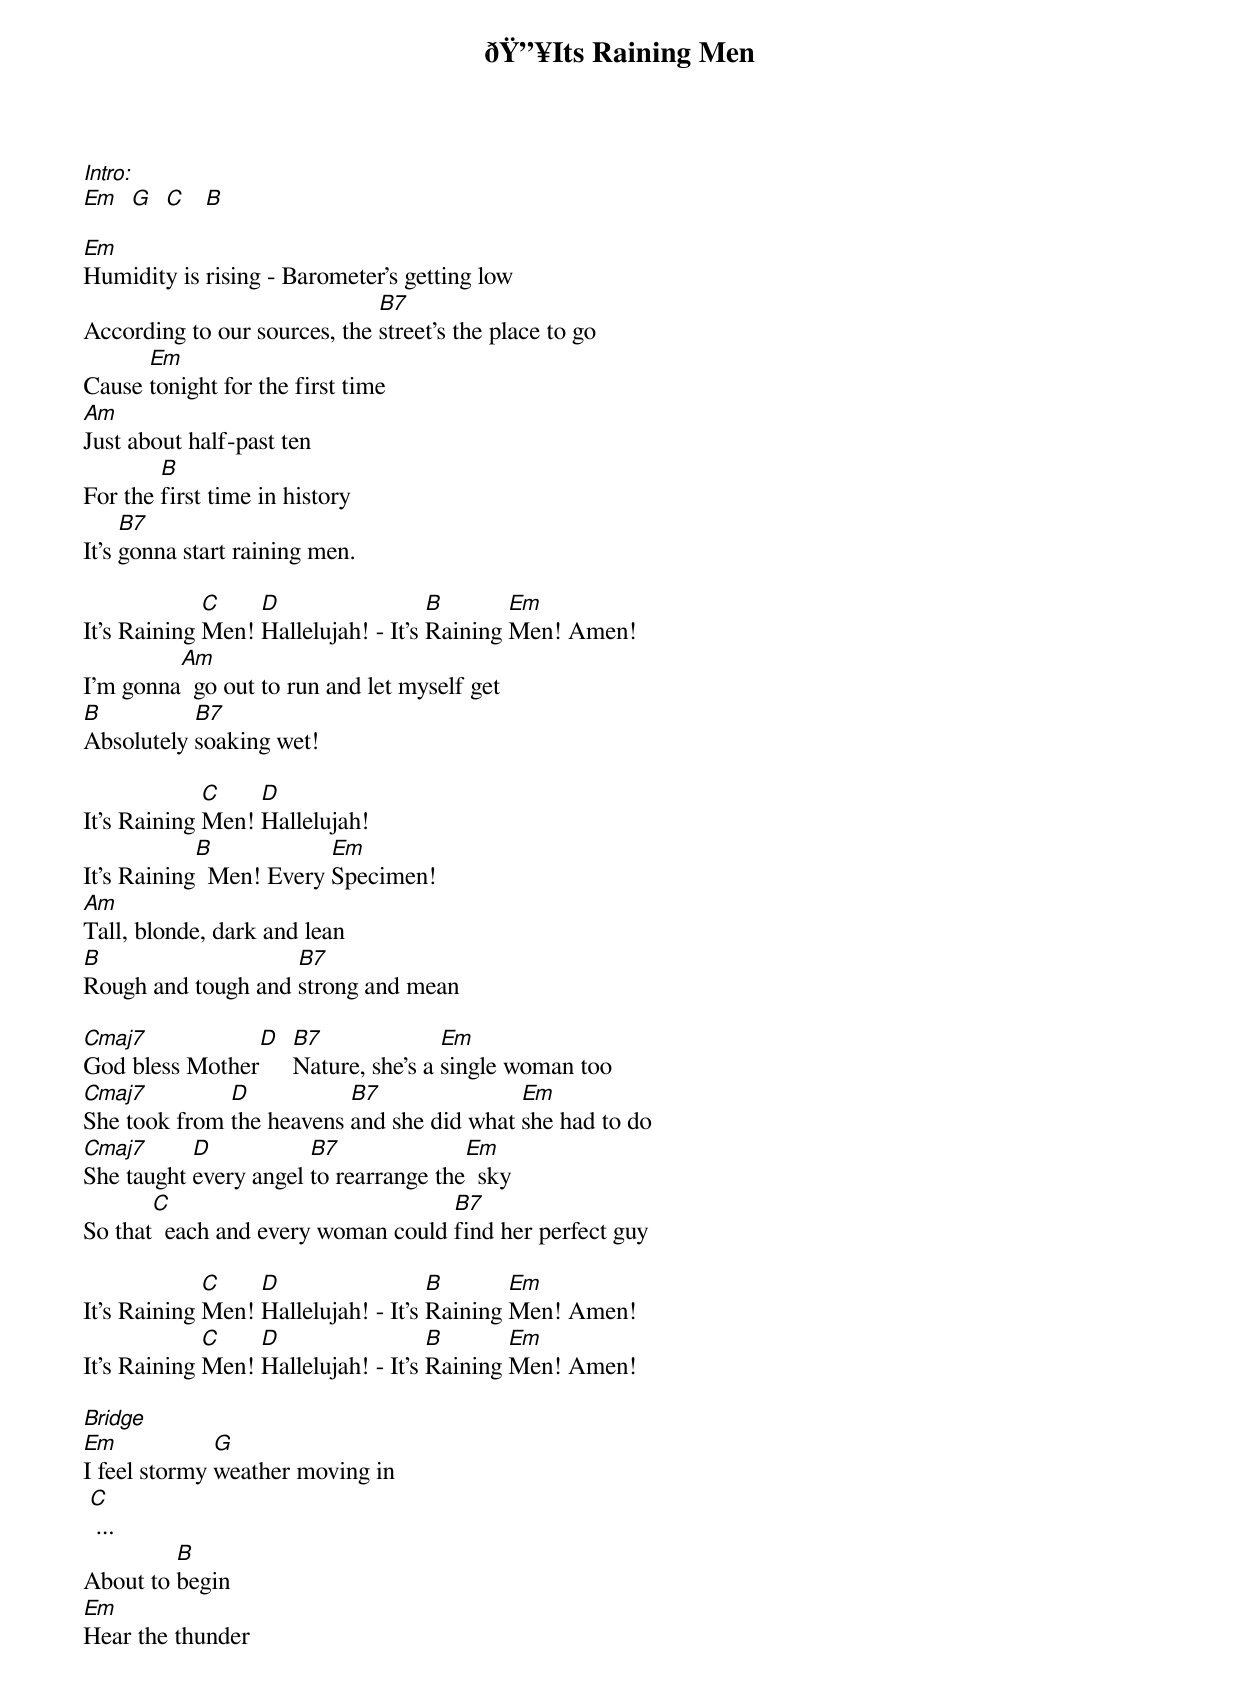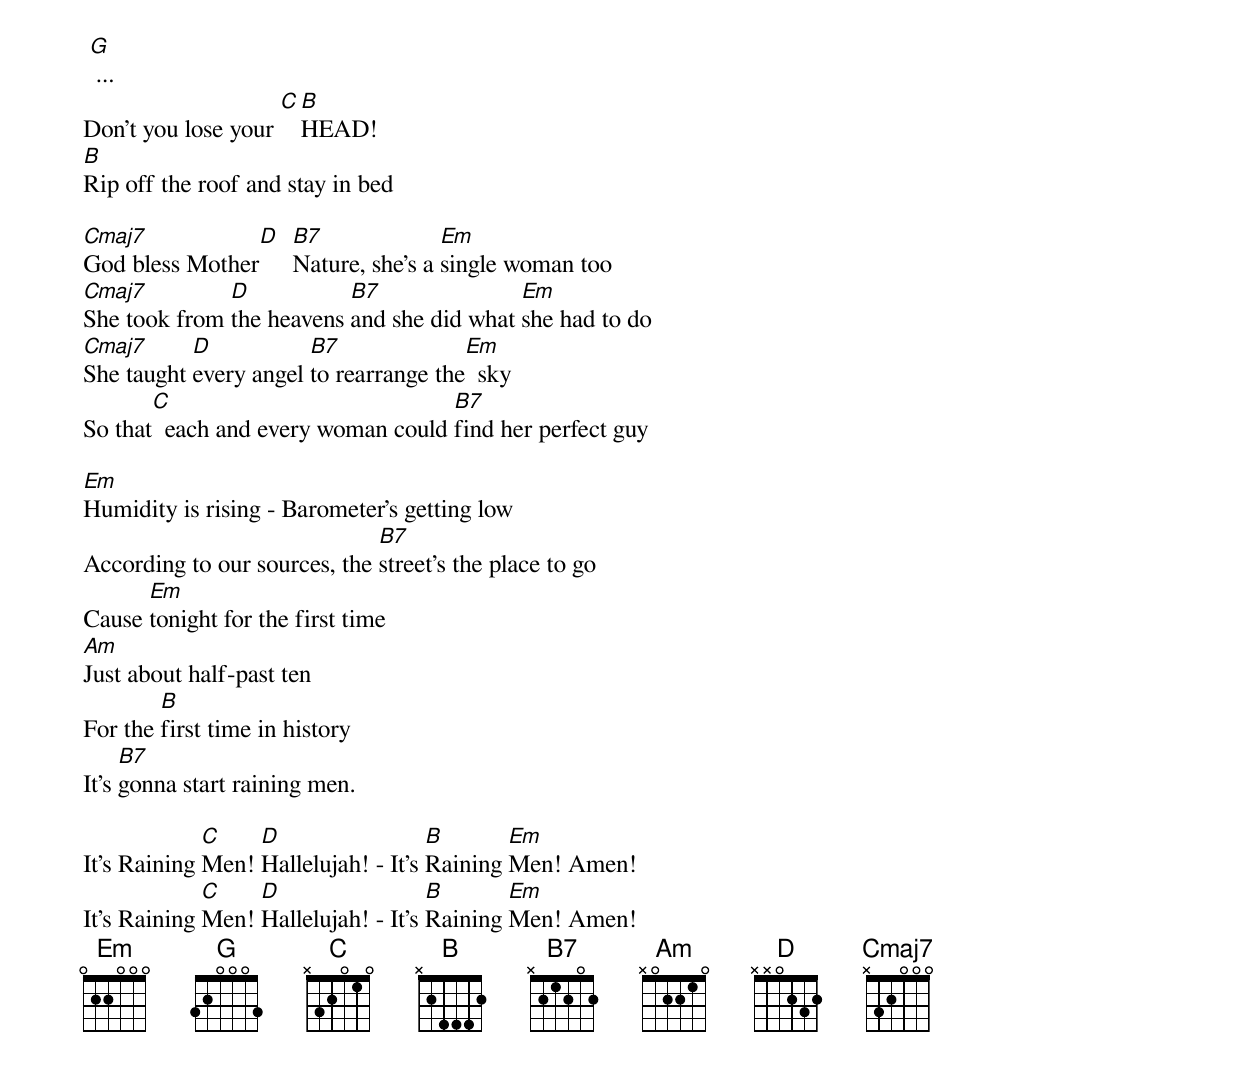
{t:ðŸ”¥Its Raining Men}
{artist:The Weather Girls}
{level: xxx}


[Intro:]
[Em]  [G]  [C]   [B]

[Em]Humidity is rising - Barometer's getting low
According to our sources, the [B7]street's the place to go
Cause [Em]tonight for the first time
[Am]Just about half-past ten
For the [B]first time in history
It's [B7]gonna start raining men.

It's Raining [C]Men! [D]Hallelujah! - It's [B]Raining [Em]Men! Amen!
I'm gonna[Am]  go out to run and let myself get
[B]Absolutely [B7]soaking wet!

It's Raining [C]Men! [D]Hallelujah!
It's Raining[B]  Men! Every [Em]Specimen!
[Am]Tall, blonde, dark and lean
[B]Rough and tough and [B7]strong and mean

[Cmaj7]God bless Mother[D]  [B7]Nature, she's a [Em]single woman too
[Cmaj7]She took from [D]the heavens [B7]and she did what [Em]she had to do
[Cmaj7]She taught [D]every angel [B7]to rearrange the[Em]  sky
So that[C]  each and every woman could [B7]find her perfect guy

It's Raining [C]Men! [D]Hallelujah! - It's [B]Raining [Em]Men! Amen!
It's Raining [C]Men! [D]Hallelujah! - It's [B]Raining [Em]Men! Amen!

[Bridge]
[Em]I feel stormy [G]weather moving in
 [C] ...
About to [B]begin
[Em]Hear the thunder
 [G] ...
Don't you lose your [C][B]HEAD!
[B]Rip off the roof and stay in bed

[Cmaj7]God bless Mother[D]  [B7]Nature, she's a [Em]single woman too
[Cmaj7]She took from [D]the heavens [B7]and she did what [Em]she had to do
[Cmaj7]She taught [D]every angel [B7]to rearrange the[Em]  sky
So that[C]  each and every woman could [B7]find her perfect guy

[Em]Humidity is rising - Barometer's getting low
According to our sources, the [B7]street's the place to go
Cause [Em]tonight for the first time
[Am]Just about half-past ten
For the [B]first time in history
It's [B7]gonna start raining men.

It's Raining [C]Men! [D]Hallelujah! - It's [B]Raining [Em]Men! Amen!
It's Raining [C]Men! [D]Hallelujah! - It's [B]Raining [Em]Men! Amen!
